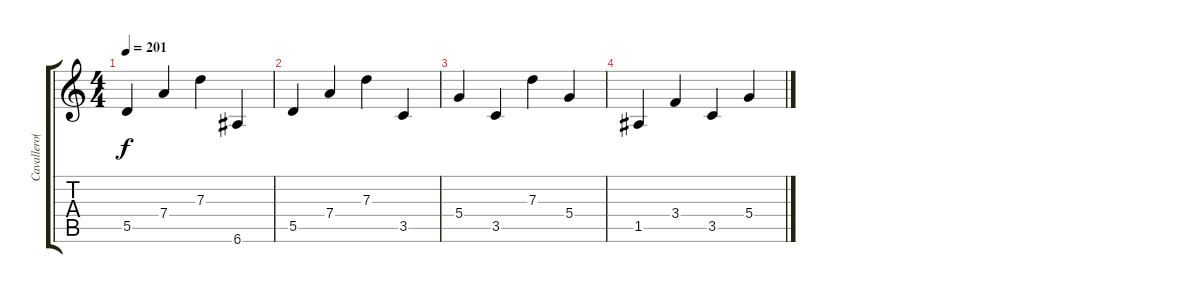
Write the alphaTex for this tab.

\track ("Cavallero(Limpia)" "Cavallero(") {instrument acousticguitarnylon}
\staff {score tabs}
\tuning (E4 B3 G3 D3 A2 E2) {hide}
\ts (4 4)
\tempo 201
\clef g2
\ks c
5.5.4{dy f} 7.4.4 7.3.4 6.6.4 |
5.5.4 7.4.4 7.3.4 3.5.4 |
5.4.4 3.5.4 7.3.4 5.4.4 |
1.5.4 3.4.4 3.5.4 5.4.4
